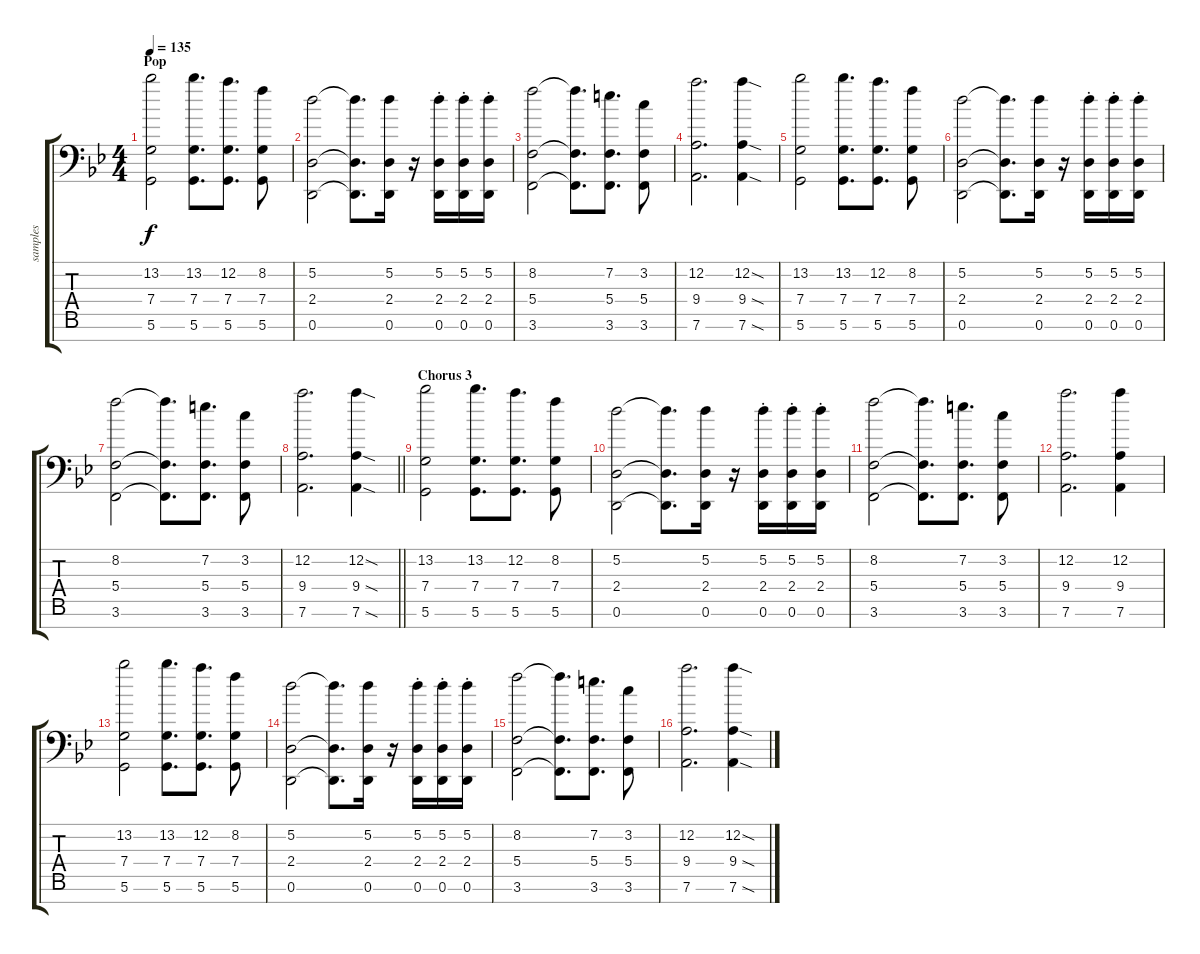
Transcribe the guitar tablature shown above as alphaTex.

\track ("samples" "samples") {instrument brightacousticpiano}
\staff {score tabs}
\tuning (D5 A4 F4 C3 G2 D2 G1) {hide}
\ts (4 4)
\section ("" "Pop")
\tempo 135
\clef f4
\ks gminor
(13.2 7.4 5.6).2{dy f volume 16} (13.2 7.4 5.6).8{d} (12.2 7.4 5.6).8{d} (8.2 7.4 5.6).8 |
(5.2 2.4 0.6).2 (5.2{t} 2.4{t} 0.6{t}).8{d} (5.2 2.4 0.6).16 r.16 (5.2{st} 2.4{st} 0.6{st}).16 (5.2{st} 2.4{st} 0.6{st}).16 (5.2{st} 2.4{st} 0.6{st}).16 |
(8.2 5.4 3.6).2 (8.2{t} 5.4{t} 3.6{t}).8{d} (7.2 5.4 3.6).8{d} (3.2 5.4 3.6).8 |
(12.2 9.4 7.6).2{d} (12.2{sod} 9.4{sod} 7.6{sod}).4 |
(13.2 7.4 5.6).2 (13.2 7.4 5.6).8{d} (12.2 7.4 5.6).8{d} (8.2 7.4 5.6).8 |
(5.2 2.4 0.6).2 (5.2{t} 2.4{t} 0.6{t}).8{d} (5.2 2.4 0.6).16 r.16 (5.2{st} 2.4{st} 0.6{st}).16 (5.2{st} 2.4{st} 0.6{st}).16 (5.2{st} 2.4{st} 0.6{st}).16 |
(8.2 5.4 3.6).2 (8.2{t} 5.4{t} 3.6{t}).8{d} (7.2 5.4 3.6).8{d} (3.2 5.4 3.6).8 |
\barLineRight lightlight
(12.2 9.4 7.6).2{d} (12.2{sod} 9.4{sod} 7.6{sod}).4 |
\section ("" "Chorus 3")
(13.2 7.4 5.6).2{volume 16} (13.2 7.4 5.6).8{d} (12.2 7.4 5.6).8{d} (8.2 7.4 5.6).8 |
(5.2 2.4 0.6).2 (5.2{t} 2.4{t} 0.6{t}).8{d} (5.2 2.4 0.6).16 r.16 (5.2{st} 2.4{st} 0.6{st}).16 (5.2{st} 2.4{st} 0.6{st}).16 (5.2{st} 2.4{st} 0.6{st}).16 |
(8.2 5.4 3.6).2 (8.2{t} 5.4{t} 3.6{t}).8{d} (7.2 5.4 3.6).8{d} (3.2 5.4 3.6).8 |
(12.2 9.4 7.6).2{d} (12.2 9.4 7.6).4 |
(13.2 7.4 5.6).2 (13.2 7.4 5.6).8{d} (12.2 7.4 5.6).8{d} (8.2 7.4 5.6).8 |
(5.2 2.4 0.6).2 (5.2{t} 2.4{t} 0.6{t}).8{d} (5.2 2.4 0.6).16 r.16 (5.2{st} 2.4{st} 0.6{st}).16 (5.2{st} 2.4{st} 0.6{st}).16 (5.2{st} 2.4{st} 0.6{st}).16 |
(8.2 5.4 3.6).2 (8.2{t} 5.4{t} 3.6{t}).8{d} (7.2 5.4 3.6).8{d} (3.2 5.4 3.6).8 |
(12.2 9.4 7.6).2{d} (12.2{sod} 9.4{sod} 7.6{sod}).4
